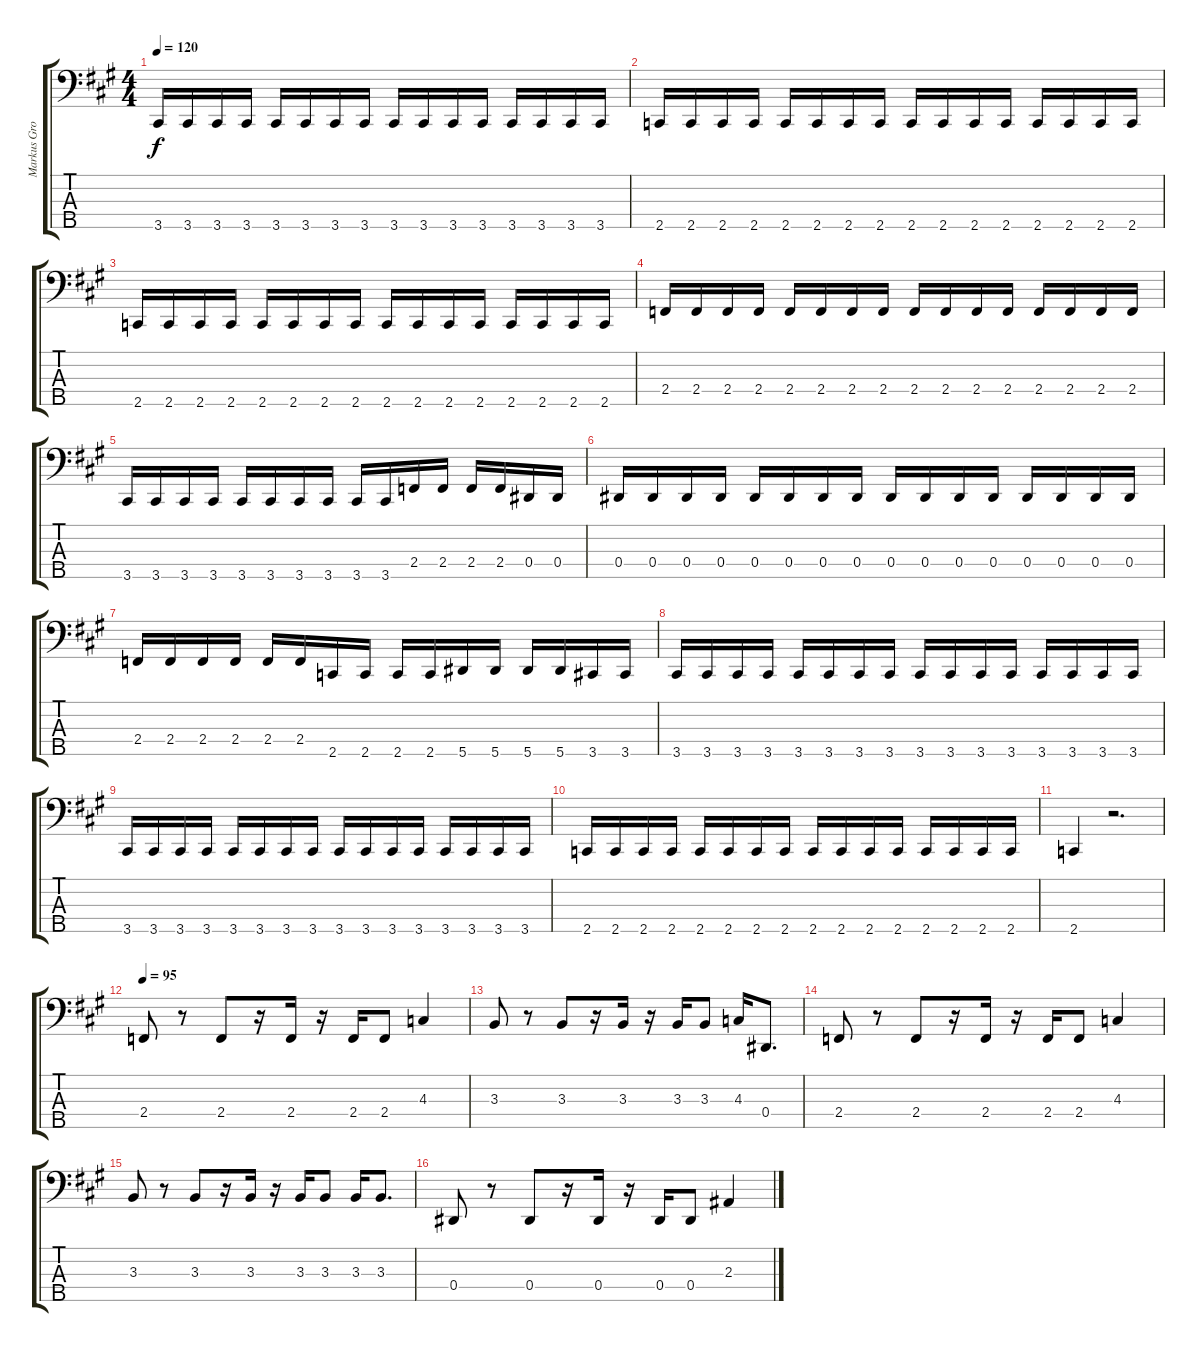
\track ("Markus Grosskopf" "Markus Gro") {instrument electricbassfinger}
\staff {score tabs}
\tuning (Gb2 Db2 Ab1 Eb1 Bb0) {hide}
\ts (4 4)
\tempo 120
\clef f4
\ks f#minor
3.5.16{dy f} 3.5.16 3.5.16 3.5.16 3.5.16 3.5.16 3.5.16 3.5.16 3.5.16 3.5.16 3.5.16 3.5.16 3.5.16 3.5.16 3.5.16 3.5.16 |
2.5.16 2.5.16 2.5.16 2.5.16 2.5.16 2.5.16 2.5.16 2.5.16 2.5.16 2.5.16 2.5.16 2.5.16 2.5.16 2.5.16 2.5.16 2.5.16 |
2.5.16 2.5.16 2.5.16 2.5.16 2.5.16 2.5.16 2.5.16 2.5.16 2.5.16 2.5.16 2.5.16 2.5.16 2.5.16 2.5.16 2.5.16 2.5.16 |
2.4.16 2.4.16 2.4.16 2.4.16 2.4.16 2.4.16 2.4.16 2.4.16 2.4.16 2.4.16 2.4.16 2.4.16 2.4.16 2.4.16 2.4.16 2.4.16 |
3.5.16 3.5.16 3.5.16 3.5.16 3.5.16 3.5.16 3.5.16 3.5.16 3.5.16 3.5.16 2.4.16 2.4.16 2.4.16 2.4.16 0.4.16 0.4.16 |
0.4.16 0.4.16 0.4.16 0.4.16 0.4.16 0.4.16 0.4.16 0.4.16 0.4.16 0.4.16 0.4.16 0.4.16 0.4.16 0.4.16 0.4.16 0.4.16 |
2.4.16 2.4.16 2.4.16 2.4.16 2.4.16 2.4.16 2.5.16 2.5.16 2.5.16 2.5.16 5.5.16 5.5.16 5.5.16 5.5.16 3.5.16 3.5.16 |
3.5.16 3.5.16 3.5.16 3.5.16 3.5.16 3.5.16 3.5.16 3.5.16 3.5.16 3.5.16 3.5.16 3.5.16 3.5.16 3.5.16 3.5.16 3.5.16 |
3.5.16 3.5.16 3.5.16 3.5.16 3.5.16 3.5.16 3.5.16 3.5.16 3.5.16 3.5.16 3.5.16 3.5.16 3.5.16 3.5.16 3.5.16 3.5.16 |
2.5.16 2.5.16 2.5.16 2.5.16 2.5.16 2.5.16 2.5.16 2.5.16 2.5.16 2.5.16 2.5.16 2.5.16 2.5.16 2.5.16 2.5.16 2.5.16 |
2.5.4 r.2{d} |
\tempo 95
2.4.8 r.8 2.4.8 r.16 2.4.16 r.16 2.4.16 2.4.8 4.3.4 |
3.3.8 r.8 3.3.8 r.16 3.3.16 r.16 3.3.16 3.3.8 4.3.16 0.4.8{d} |
2.4.8 r.8 2.4.8 r.16 2.4.16 r.16 2.4.16 2.4.8 4.3.4 |
3.3.8 r.8 3.3.8 r.16 3.3.16 r.16 3.3.16 3.3.8 3.3.16 3.3.8{d} |
0.4.8 r.8 0.4.8 r.16 0.4.16 r.16 0.4.16 0.4.8 2.3.4
